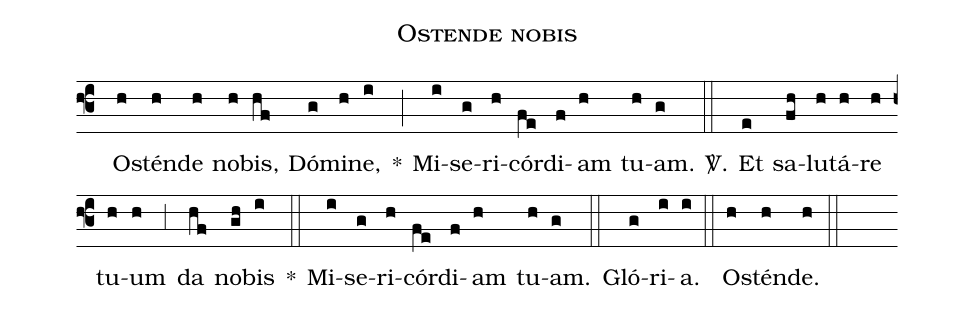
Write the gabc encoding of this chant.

name:Ostende nobis;
office-part:Responsorium breve;
mode:4;
%%
(f3) () O(h)stén(h)de(h) no(h)bis,(hf) Dó(g)mi(h)ne,(i) *(;) Mi(i)se(g)ri(h)cór(fe)di(f)am(h) tu(h)am.(g) <sp>V/</sp>.(::) Et(e) sa(fh)lu(h)tá(h)re(h) tu(h)um(h) (;3) da(hf) no(gh)bis(i) *(::) Mi(i)se(g)ri(h)cór(fe)di(f)am(h) tu(h)am.(g) (::) Gló(g)ri(i)a.(i) (::) O(h)stén(h)de.(h) (::)
